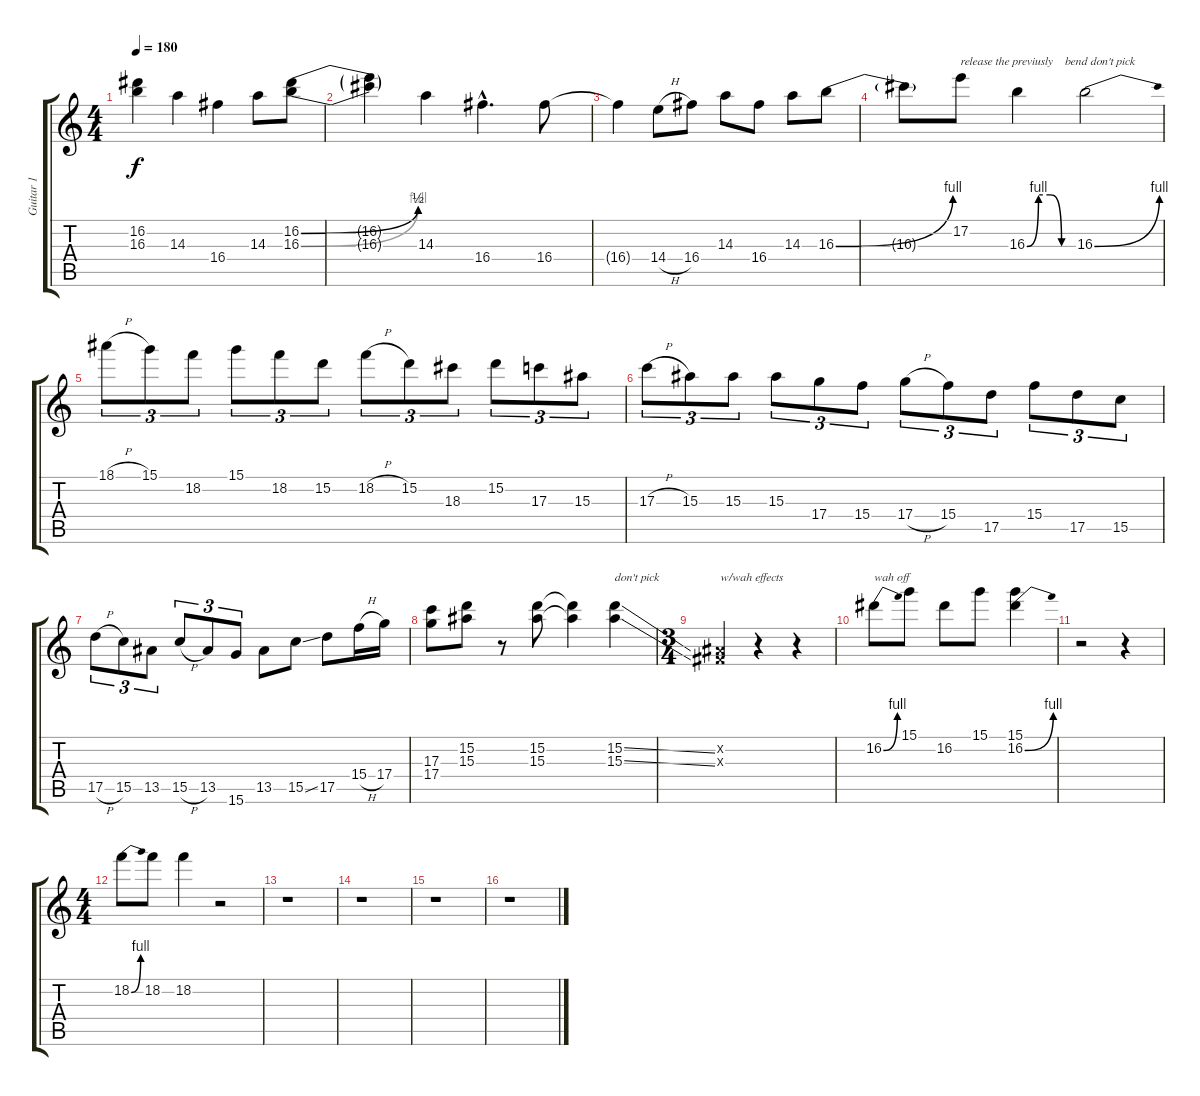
\track ("Guitar 1" "Guitar 1") {instrument distortionguitar}
\staff {score tabs}
\tuning (E4 B3 G3 D3 A2 E2) {hide}
\ts (4 4)
\tempo 180
\clef g2
\ks c
(16.2{t} 16.3{t}).4{dy f} 14.3.4 16.4.4 14.3.8 (16.2{be (bend 0 0 60 2)} 16.3{be (bend 0 0 60 4)}).8 |
(16.2{t} 16.3{t}).4 14.3.4 16.4{hac}.4{d} 16.4.8 |
16.4{t}.4 14.4{h}.8 16.4.8 14.3.8 16.4.8 14.3.8 16.3{be (bend 0 0 60 4)}.8 |
16.3{t}.8 17.2.8{txt "release the previusly    bend don't pick"} 16.3{be (custom 0 0 15 4 30 4 45 0 60 0)}.4 16.3{be (bend 0 0 60 4)}.2 |
18.1{h}.8{tu (3 2)} 15.1.8{tu (3 2)} 18.2.8{tu (3 2)} 15.1.8{tu (3 2)} 18.2.8{tu (3 2)} 15.2.8{tu (3 2)} 18.2{h}.8{tu (3 2)} 15.2.8{tu (3 2)} 18.3.8{tu (3 2)} 15.2.8{tu (3 2)} 17.3.8{tu (3 2)} 15.3.8{tu (3 2)} |
17.3{h}.8{tu (3 2)} 15.3.8{tu (3 2)} 15.3.8{tu (3 2)} 15.3.8{tu (3 2)} 17.4.8{tu (3 2)} 15.4.8{tu (3 2)} 17.4{h}.8{tu (3 2)} 15.4.8{tu (3 2)} 17.5.8{tu (3 2)} 15.4.8{tu (3 2)} 17.5.8{tu (3 2)} 15.5.8{tu (3 2)} |
17.5{h}.8{tu (3 2)} 15.5.8{tu (3 2)} 13.5.8{tu (3 2)} 15.5{h}.8{tu (3 2)} 13.5.8{tu (3 2)} 15.6.8{tu (3 2)} 13.5.8 15.5{ss}.8 17.5.8 15.4{h}.16 17.4.16 |
(17.3 17.4).8 (15.2 15.3).8 r.8 (15.2 15.3).8 (15.2{t} 15.3{t}).4 (15.2{ss} 15.3{ss}).4{txt "don't pick"} |
\ts (3 4)
(-1.2{x} -1.3{x}).4{txt "w/wah effects"} r.4 r.4 |
16.2{be (bend 0 0 60 4)}.8{txt "wah off"} 15.1.8 16.2.8 15.1.8 (15.1 16.2{be (bend 0 0 60 4)}).4 |
r.2 r.4 |
\ts (4 4)
18.2{be (bend 0 0 60 4)}.8 18.2.8 18.2.4 r.2 |
r.1 |
r.1 |
r.1 |
r.1
